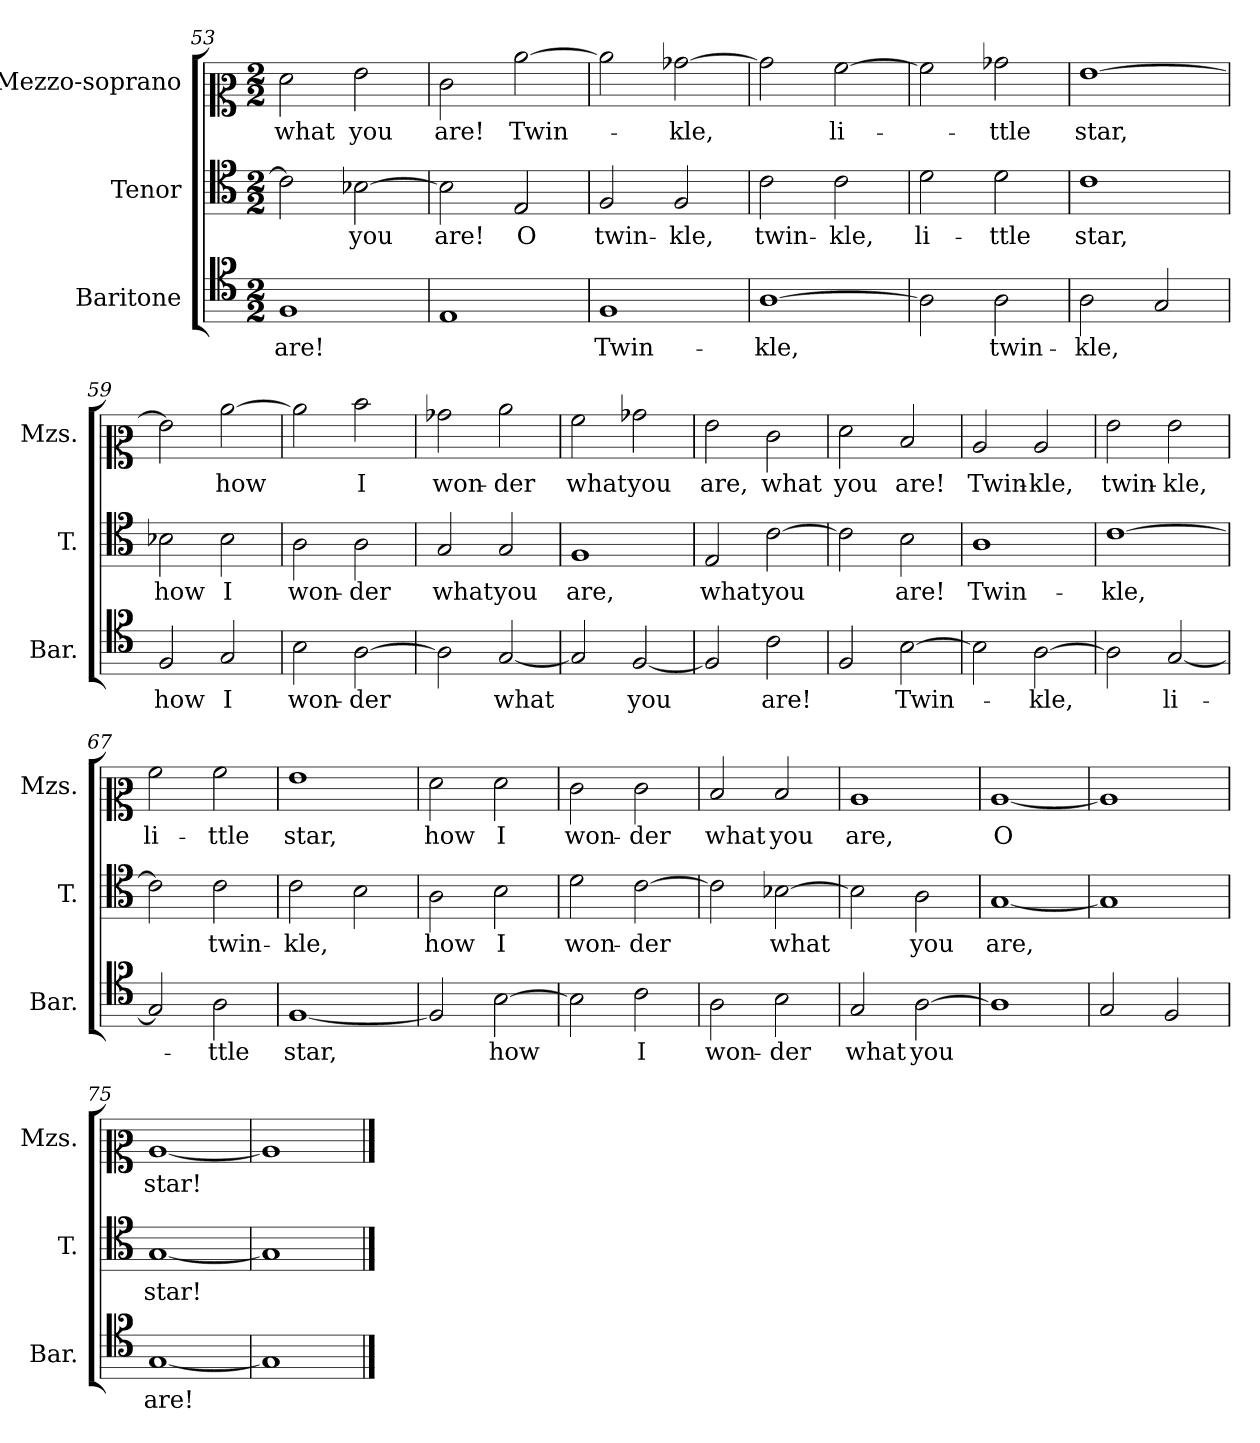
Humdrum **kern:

**kern	**text	**kern	**text	**kern	**text
*part3	*part3	*part2	*part2	*part1	*part1
*staff3	*staff3	*staff2	*staff2	*staff1	*staff1
*I"Baritone	*	*I"Tenor	*	*I"Mezzo-soprano	*
*I'Bar.	*	*I'T.	*	*I'Mzs.	*
*clefC5	*	*clefC4	*	*clefC2	*
*k[]	*	*k[]	*	*k[]	*
*M2/2	*	*M2/2	*	*M2/2	*
=53	=53	=53	=53	=53	=53
!	!LO:LY:b	!	!	!	!LO:LY:b
1D	are!	2c\]	.	2f\	what
!	!	!	!LO:LY:b	!	!LO:LY:b
.	.	[2B-X\	you	2g\	you
=54	=54	=54	=54	=54	=54
!	!	!	!LO:LY:b	!	!LO:LY:b
1C	.	2B-\]	are!	2e\	are!
!	!	!	!LO:LY:b	!	!LO:LY:b
.	.	2E/	O	[2cc\	Twin-
=55	=55	=55	=55	=55	=55
!	!LO:LY:b	!	!LO:LY:b	!	!
1D	Twin-	2F/	twin-	2cc\]	.
!	!	!	!LO:LY:b	!	!LO:LY:b
.	.	2F/	-kle,	[2b-X\	-kle,
=56	=56	=56	=56	=56	=56
!	!LO:LY:b	!	!LO:LY:b	!	!
[1F	-kle,	2c\	twin-	2b-\]	.
!	!	!	!LO:LY:b	!	!LO:LY:b
.	.	2c\	-kle,	[2a\	li-
=57	=57	=57	=57	=57	=57
!	!	!	!LO:LY:b	!	!
2F\]	.	2d\	li-	2a\]	.
!	!LO:LY:b	!	!LO:LY:b	!	!LO:LY:b
2F\	twin-	2d\	-ttle	2b-X\	-ttle
=58	=58	=58	=58	=58	=58
!	!LO:LY:b	!	!LO:LY:b	!	!LO:LY:b
2F\	-kle,	1c	star,	[1g	star,
2E/	.	.	.	.	.
=59	=59	=59	=59	=59	=59
!	!LO:LY:b	!	!LO:LY:b	!	!
2D/	how	2B-X\	how	2g\]	.
!	!LO:LY:b	!	!LO:LY:b	!	!LO:LY:b
2E/	I	2B-\	I	[2cc\	how
=60	=60	=60	=60	=60	=60
!	!LO:LY:b	!	!LO:LY:b	!	!
2G\	won-	2A\	won-	2cc\]	.
!	!LO:LY:b	!	!LO:LY:b	!	!LO:LY:b
[2F\	-der	2A\	-der	2dd\	I
=61	=61	=61	=61	=61	=61
!	!	!	!LO:LY:b	!	!LO:LY:b
2F\]	.	2G/	what	2b-X\	won-
!	!LO:LY:b	!	!LO:LY:b	!	!LO:LY:b
[2E/	-what	2G/	you	2cc\	-der
=62	=62	=62	=62	=62	=62
!	!	!	!LO:LY:b	!	!LO:LY:b
2E/]	.	1F	are,	2a\	what
!	!LO:LY:b	!	!	!	!LO:LY:b
[2D/	you	.	.	2b-X\	you
=63	=63	=63	=63	=63	=63
!	!	!	!LO:LY:b	!	!LO:LY:b
2D/]	.	2E/	what	2g\	are,
!	!LO:LY:b	!	!LO:LY:b	!	!LO:LY:b
2A\	are!	[2c\	-you	2e\	what
=64	=64	=64	=64	=64	=64
!	!	!	!	!	!LO:LY:b
2D/	.	2c\]	.	2f\	you
!	!LO:LY:b	!	!LO:LY:b	!	!LO:LY:b
[2G\	Twin-	2B\	are!	2d/	are!
=65	=65	=65	=65	=65	=65
!	!	!	!LO:LY:b	!	!LO:LY:b
2G\]	.	1A	Twin-	2c/	Twin-
!	!LO:LY:b	!	!	!	!LO:LY:b
[2F\	-kle,	.	.	2c/	-kle,
=66	=66	=66	=66	=66	=66
!	!	!	!LO:LY:b	!	!LO:LY:b
2F\]	.	[1c	-kle,	2g\	twin-
!	!LO:LY:b	!	!	!	!LO:LY:b
[2E/	li-	.	.	2g\	-kle,
=67	=67	=67	=67	=67	=67
!	!	!	!	!	!LO:LY:b
2E/]	.	2c\]	.	2a\	li-
!	!LO:LY:b	!	!LO:LY:b	!	!LO:LY:b
2F\	-ttle	2c\	twin-	2a\	-ttle
=68	=68	=68	=68	=68	=68
!	!LO:LY:b	!	!LO:LY:b	!	!LO:LY:b
[1D	star,	2c\	-kle,	1g	star,
.	.	2B\	.	.	.
=69	=69	=69	=69	=69	=69
!	!	!	!LO:LY:b	!	!LO:LY:b
2D/]	.	2A\	how	2f\	how
!	!LO:LY:b	!	!LO:LY:b	!	!LO:LY:b
[2G\	how	2B\	I	2f\	I
=70	=70	=70	=70	=70	=70
!	!	!	!LO:LY:b	!	!LO:LY:b
2G\]	.	2d\	won-	2e\	won-
!	!LO:LY:b	!	!LO:LY:b	!	!LO:LY:b
2A\	I	[2c\	-der	2e\	-der
=71	=71	=71	=71	=71	=71
!	!LO:LY:b	!	!	!	!LO:LY:b
2F\	won-	2c\]	.	2d/	what
!	!LO:LY:b	!	!LO:LY:b	!	!LO:LY:b
2G\	-der	[2B-X\	-what	2d/	you
=72	=72	=72	=72	=72	=72
!	!LO:LY:b	!	!	!	!LO:LY:b
2E/	what	2B-\]	.	1c	are,
!	!LO:LY:b	!	!LO:LY:b	!	!
[2F\	you	2A\	you	.	.
=73	=73	=73	=73	=73	=73
!	!	!	!LO:LY:b	!	!LO:LY:b
1F]	.	[1G	are,	[1c	O
=74	=74	=74	=74	=74	=74
2E/	.	1G]	.	1c]	.
2D/	.	.	.	.	.
=75	=75	=75	=75	=75	=75
!	!LO:LY:b	!	!LO:LY:b	!	!LO:LY:b
[1E	are!	[1G	star!	[1c	star!
=76	=76	=76	=76	=76	=76
1E]	.	1G]	.	1c]	.
==	==	==	==	==	==
*-	*-	*-	*-	*-	*-
